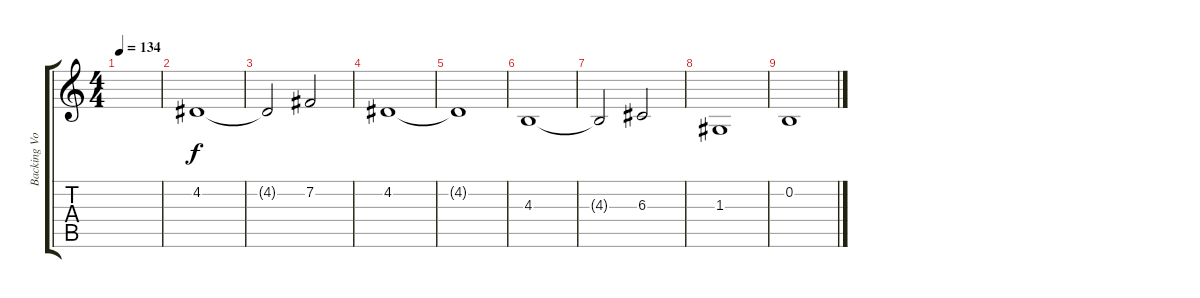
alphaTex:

\track ("Backing Vocal" "Backing Vo") {instrument choiraahs}
\staff {score tabs}
\tuning (E4 B3 G3 D3 A2 E2) {hide}
\ts (4 4)
\tempo 134
\clef g2
\ks c
|
4.2.1 |
4.2{t}.2 7.2.2 |
4.2.1 |
4.2{t}.1 |
4.3.1 |
4.3{t}.2 6.3.2 |
1.3.1 |
0.2.1
